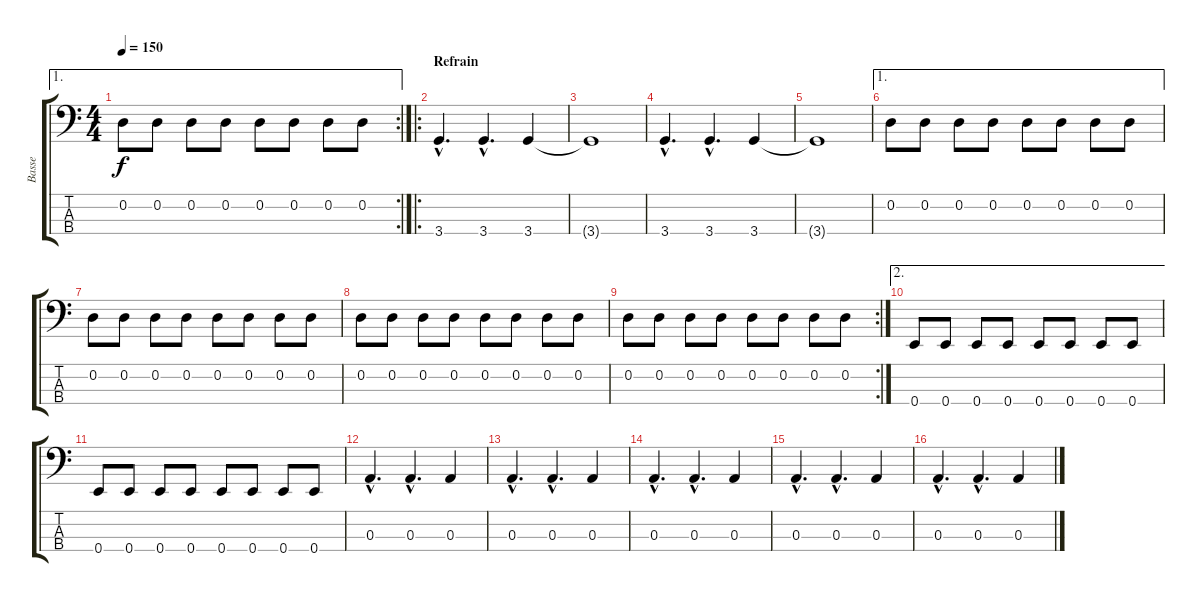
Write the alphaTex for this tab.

\track ("Basse" "Basse") {instrument electricbassfinger}
\staff {score tabs}
\tuning (G2 D2 A1 E1) {hide}
\ae 1
\rc 2
\ts (4 4)
\tempo 150
\clef f4
\ks c
0.2.8{dy f} 0.2.8 0.2.8 0.2.8 0.2.8 0.2.8 0.2.8 0.2.8 |
\ro
\section ("" "Refrain")
3.4{hac}.4{d} 3.4{hac}.4{d} 3.4.4 |
3.4{t}.1 |
3.4{hac}.4{d} 3.4{hac}.4{d} 3.4.4 |
3.4{t}.1 |
\ae 1
0.2.8 0.2.8 0.2.8 0.2.8 0.2.8 0.2.8 0.2.8 0.2.8 |
0.2.8 0.2.8 0.2.8 0.2.8 0.2.8 0.2.8 0.2.8 0.2.8 |
0.2.8 0.2.8 0.2.8 0.2.8 0.2.8 0.2.8 0.2.8 0.2.8 |
\rc 2
0.2.8 0.2.8 0.2.8 0.2.8 0.2.8 0.2.8 0.2.8 0.2.8 |
\ae 2
0.4.8 0.4.8 0.4.8 0.4.8 0.4.8 0.4.8 0.4.8 0.4.8 |
0.4.8 0.4.8 0.4.8 0.4.8 0.4.8 0.4.8 0.4.8 0.4.8 |
0.3{hac}.4{d} 0.3{hac}.4{d} 0.3.4 |
0.3{hac}.4{d} 0.3{hac}.4{d} 0.3.4 |
0.3{hac}.4{d} 0.3{hac}.4{d} 0.3.4 |
0.3{hac}.4{d} 0.3{hac}.4{d} 0.3.4 |
0.3{hac}.4{d} 0.3{hac}.4{d} 0.3.4
